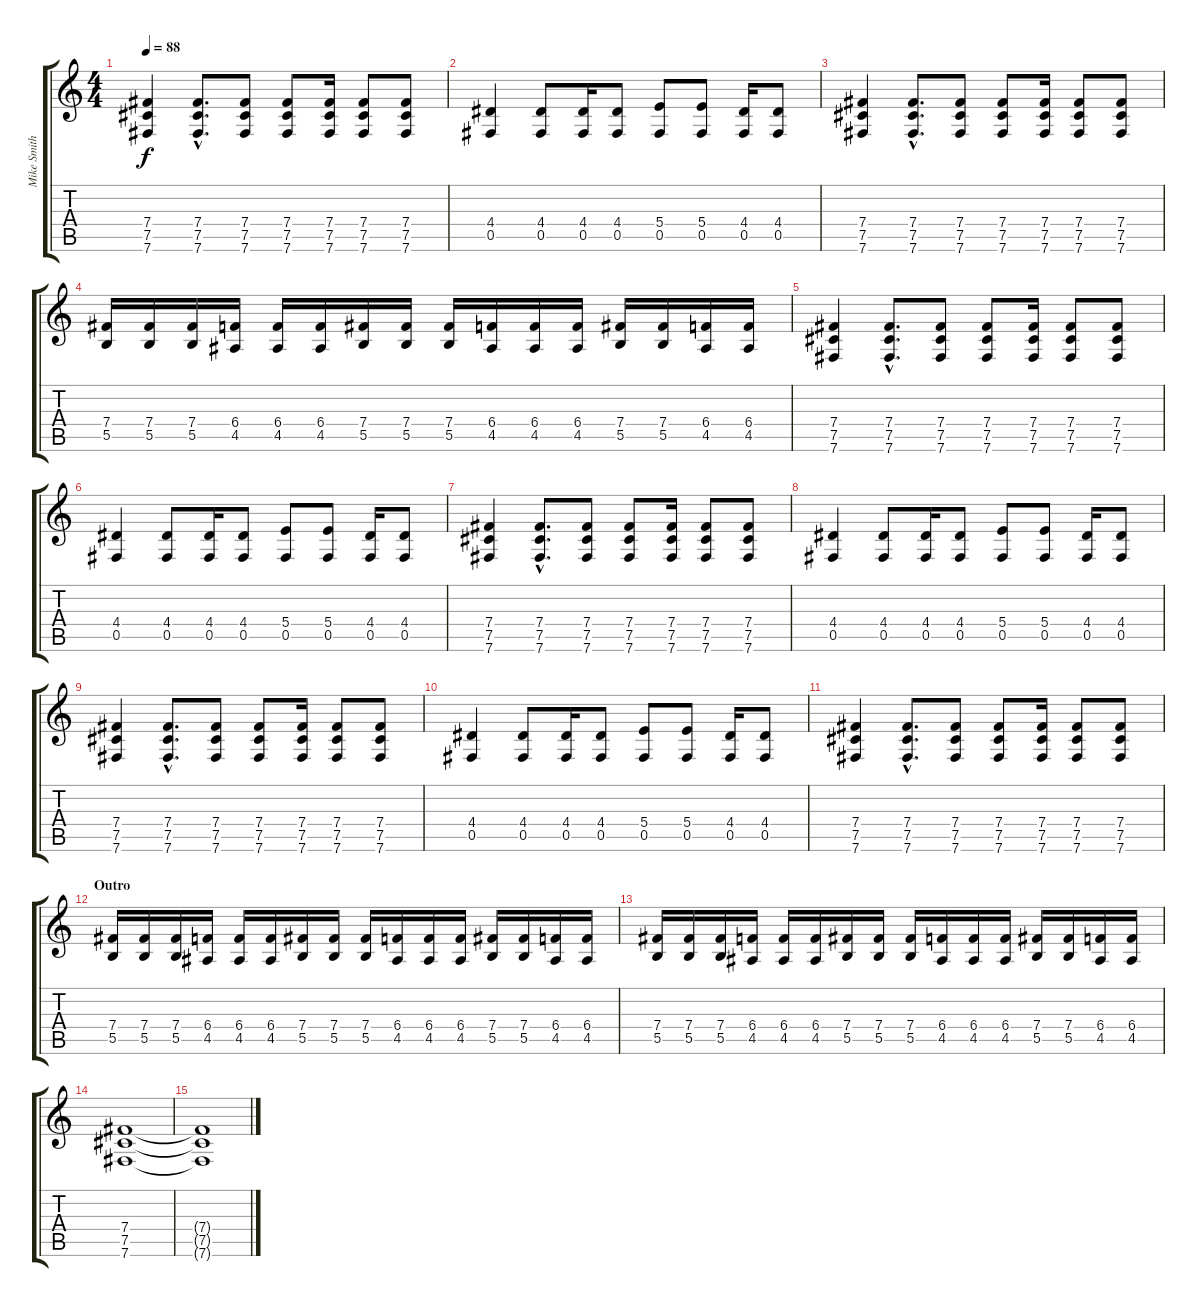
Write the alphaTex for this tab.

\track ("Mike Smith (Overdrive)" "Mike Smith") {instrument overdrivenguitar}
\staff {score tabs}
\tuning (Db4 Ab3 E3 B2 Gb2 B1) {hide}
\ts (4 4)
\tempo 88
\clef g2
\ks c
(7.4 7.5 7.6).4{dy f} (7.4{hac} 7.5{hac} 7.6{hac}).8{d} (7.4 7.5 7.6).8 (7.4 7.5 7.6).8 (7.4 7.5 7.6).16 (7.4 7.5 7.6).8 (7.4 7.5 7.6).8 |
(4.4 0.5).4 (4.4 0.5).8 (4.4 0.5).16 (4.4 0.5).8 (5.4 0.5).8 (5.4 0.5).8 (4.4 0.5).16 (4.4 0.5).8 |
(7.4 7.5 7.6).4 (7.4{hac} 7.5{hac} 7.6{hac}).8{d} (7.4 7.5 7.6).8 (7.4 7.5 7.6).8 (7.4 7.5 7.6).16 (7.4 7.5 7.6).8 (7.4 7.5 7.6).8 |
(7.4 5.5).16 (7.4 5.5).16 (7.4 5.5).16 (6.4 4.5).16 (6.4 4.5).16 (6.4 4.5).16 (7.4 5.5).16 (7.4 5.5).16 (7.4 5.5).16 (6.4 4.5).16 (6.4 4.5).16 (6.4 4.5).16 (7.4 5.5).16 (7.4 5.5).16 (6.4 4.5).16 (6.4 4.5).16 |
(7.4 7.5 7.6).4 (7.4{hac} 7.5{hac} 7.6{hac}).8{d} (7.4 7.5 7.6).8 (7.4 7.5 7.6).8 (7.4 7.5 7.6).16 (7.4 7.5 7.6).8 (7.4 7.5 7.6).8 |
(4.4 0.5).4 (4.4 0.5).8 (4.4 0.5).16 (4.4 0.5).8 (5.4 0.5).8 (5.4 0.5).8 (4.4 0.5).16 (4.4 0.5).8 |
(7.4 7.5 7.6).4 (7.4{hac} 7.5{hac} 7.6{hac}).8{d} (7.4 7.5 7.6).8 (7.4 7.5 7.6).8 (7.4 7.5 7.6).16 (7.4 7.5 7.6).8 (7.4 7.5 7.6).8 |
(4.4 0.5).4 (4.4 0.5).8 (4.4 0.5).16 (4.4 0.5).8 (5.4 0.5).8 (5.4 0.5).8 (4.4 0.5).16 (4.4 0.5).8 |
(7.4 7.5 7.6).4 (7.4{hac} 7.5{hac} 7.6{hac}).8{d} (7.4 7.5 7.6).8 (7.4 7.5 7.6).8 (7.4 7.5 7.6).16 (7.4 7.5 7.6).8 (7.4 7.5 7.6).8 |
(4.4 0.5).4 (4.4 0.5).8 (4.4 0.5).16 (4.4 0.5).8 (5.4 0.5).8 (5.4 0.5).8 (4.4 0.5).16 (4.4 0.5).8 |
(7.4 7.5 7.6).4 (7.4{hac} 7.5{hac} 7.6{hac}).8{d} (7.4 7.5 7.6).8 (7.4 7.5 7.6).8 (7.4 7.5 7.6).16 (7.4 7.5 7.6).8 (7.4 7.5 7.6).8 |
\section ("" "Outro")
(7.4 5.5).16 (7.4 5.5).16 (7.4 5.5).16 (6.4 4.5).16 (6.4 4.5).16 (6.4 4.5).16 (7.4 5.5).16 (7.4 5.5).16 (7.4 5.5).16 (6.4 4.5).16 (6.4 4.5).16 (6.4 4.5).16 (7.4 5.5).16 (7.4 5.5).16 (6.4 4.5).16 (6.4 4.5).16 |
(7.4 5.5).16 (7.4 5.5).16 (7.4 5.5).16 (6.4 4.5).16 (6.4 4.5).16 (6.4 4.5).16 (7.4 5.5).16 (7.4 5.5).16 (7.4 5.5).16 (6.4 4.5).16 (6.4 4.5).16 (6.4 4.5).16 (7.4 5.5).16 (7.4 5.5).16 (6.4 4.5).16 (6.4 4.5).16 |
(7.4 7.5 7.6).1 |
(7.4{t} 7.5{t} 7.6{t}).1
